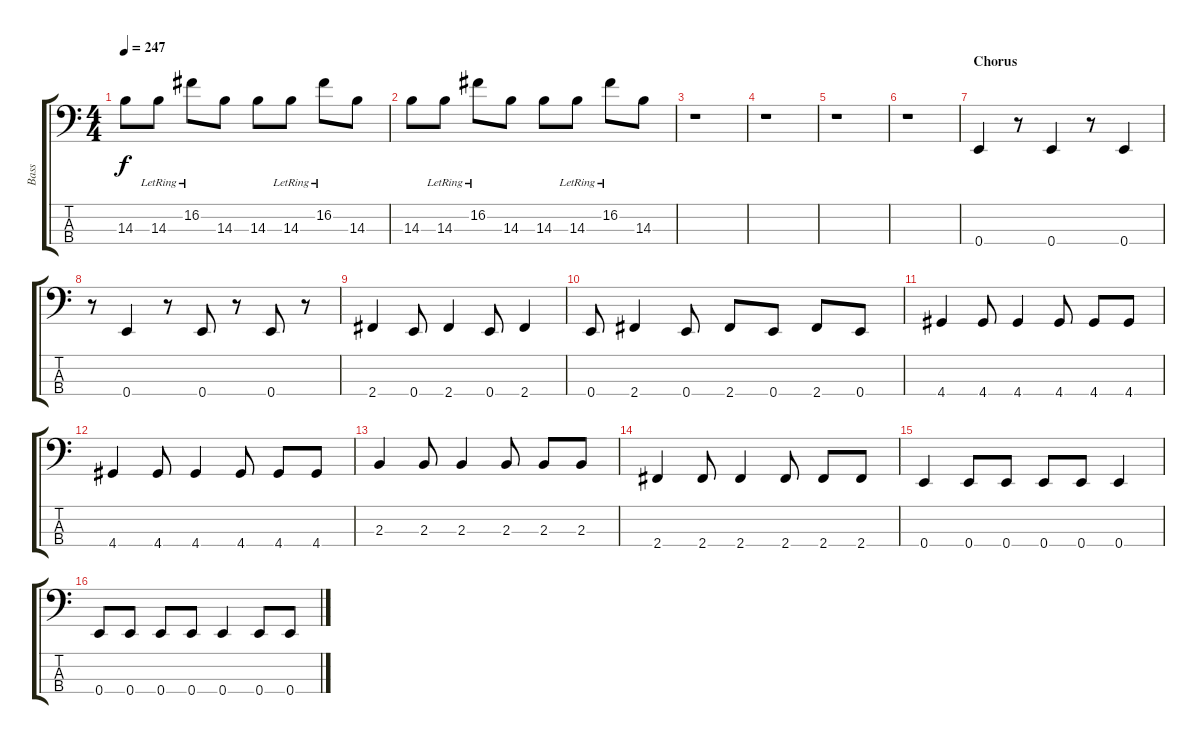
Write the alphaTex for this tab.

\track ("Bass" "Bass") {instrument electricbasspick}
\staff {score tabs}
\tuning (G2 D2 A1 E1) {hide}
\ts (4 4)
\tempo 247
\clef f4
\ks c
14.3.8{dy f} 14.3{lr}.8 16.2{lr}.8 14.3.8 14.3.8 14.3{lr}.8 16.2{lr}.8 14.3.8 |
14.3.8 14.3{lr}.8 16.2{lr}.8 14.3.8 14.3.8 14.3{lr}.8 16.2{lr}.8 14.3.8 |
r.1 |
r.1 |
r.1 |
r.1 |
\section ("" "Chorus")
0.4.4 r.8 0.4.4 r.8 0.4.4 |
r.8 0.4.4 r.8 0.4.8 r.8 0.4.8 r.8 |
2.4.4 0.4.8 2.4.4 0.4.8 2.4.4 |
0.4.8 2.4.4 0.4.8 2.4.8 0.4.8 2.4.8 0.4.8 |
4.4.4 4.4.8 4.4.4 4.4.8 4.4.8 4.4.8 |
4.4.4 4.4.8 4.4.4 4.4.8 4.4.8 4.4.8 |
2.3.4 2.3.8 2.3.4 2.3.8 2.3.8 2.3.8 |
2.4.4 2.4.8 2.4.4 2.4.8 2.4.8 2.4.8 |
0.4.4 0.4.8 0.4.8 0.4.8 0.4.8 0.4.4 |
0.4.8 0.4.8 0.4.8 0.4.8 0.4.4 0.4.8 0.4.8
